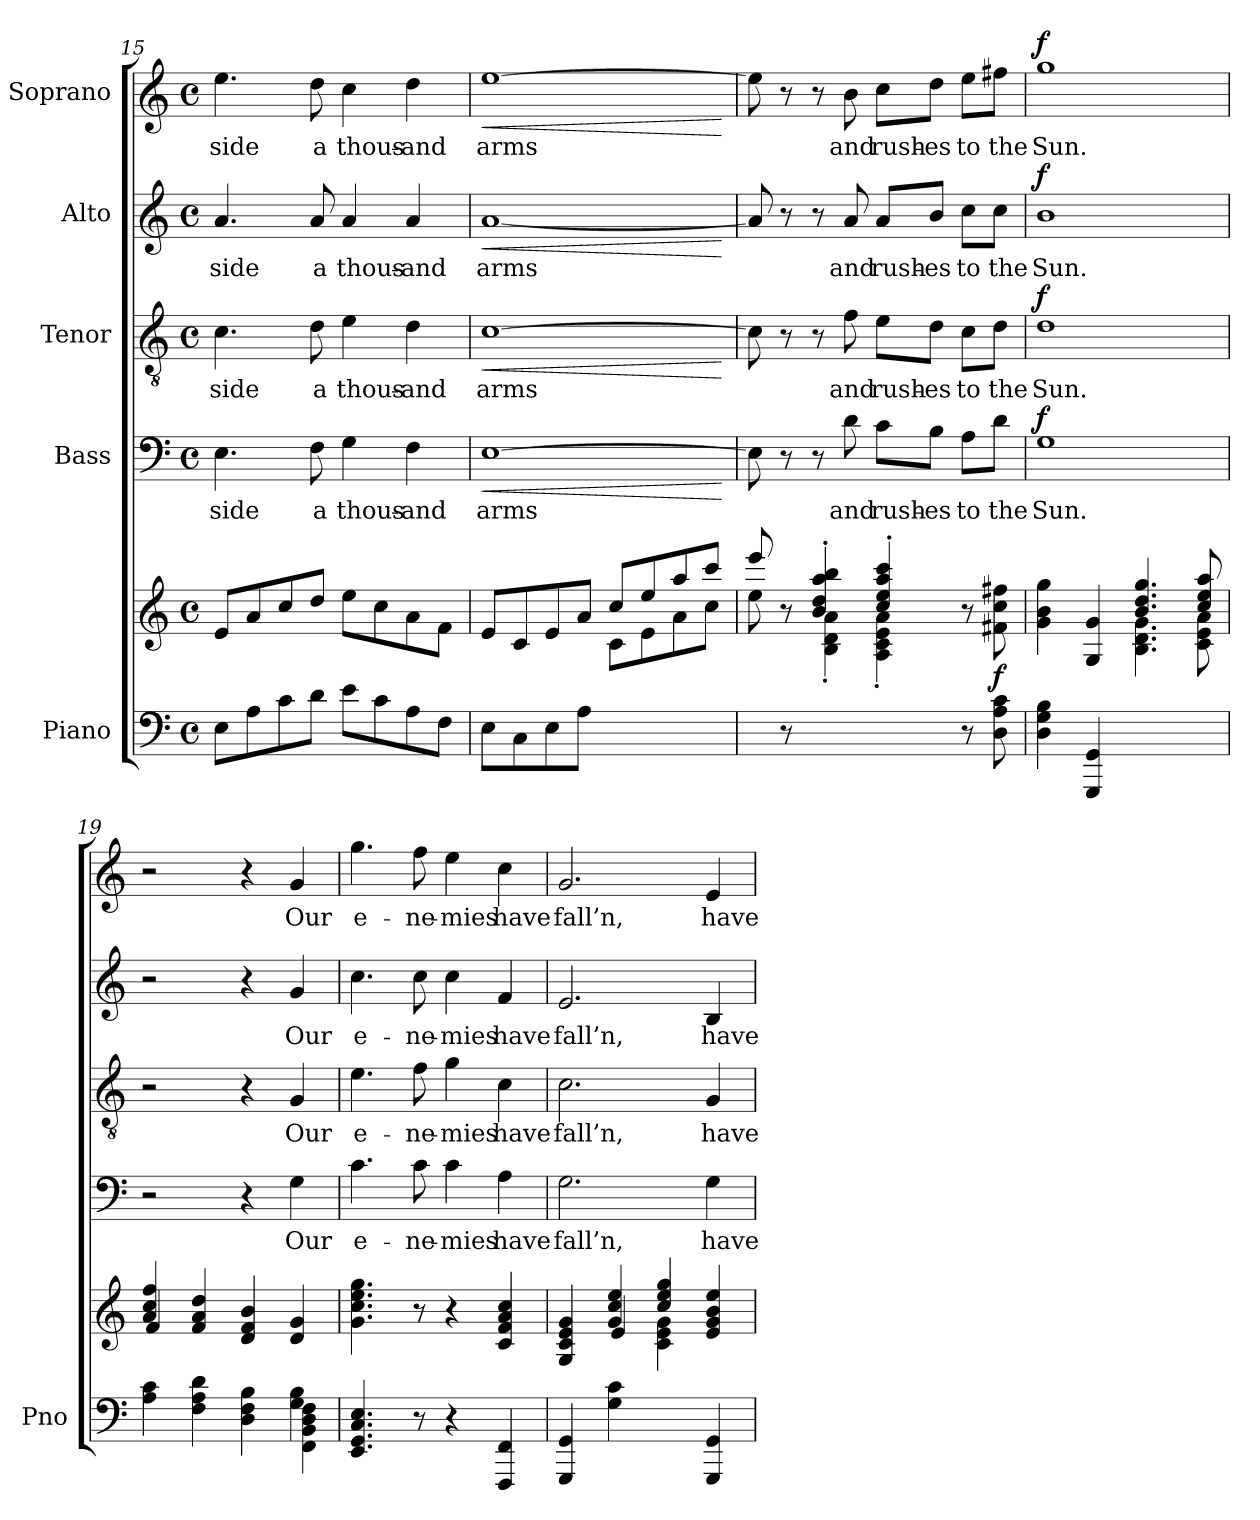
**kern	**kern	**dynam	**kern	**text	**dynam	**kern	**text	**dynam	**kern	**text	**dynam	**kern	**text	**dynam
*part5	*part5	*part5	*part4	*part4	*part4	*part3	*part3	*part3	*part2	*part2	*part2	*part1	*part1	*part1
*staff6	*staff5	*staff5/6	*staff4	*staff4	*staff4	*staff3	*staff3	*staff3	*staff2	*staff2	*staff2	*staff1	*staff1	*staff1
*I"Piano	*	*	*I"Bass	*	*	*I"Tenor	*	*	*I"Alto	*	*	*I"Soprano	*	*
*I'Pno	*	*	*	*	*	*	*	*	*	*	*	*	*	*
*clefF4	*clefG2	*	*clefF4	*	*	*clefGv2	*	*	*clefG2	*	*	*clefG2	*	*
*k[]	*k[]	*	*k[]	*	*	*k[]	*	*	*k[]	*	*	*k[]	*	*
*M4/4	*M4/4	*	*M4/4	*	*	*M4/4	*	*	*M4/4	*	*	*M4/4	*	*
*met(c)	*met(c)	*	*met(c)	*	*	*met(c)	*	*	*met(c)	*	*	*met(c)	*	*
=15	=15	=15	=15	=15	=15	=15	=15	=15	=15	=15	=15	=15	=15	=15
8E\L	8e/L	.	4.E\	side	.	4.c\	side	.	4.a/	side	.	4.ee\	side	.
8A\	8a/	.	.	.	.	.	.	.	.	.	.	.	.	.
8c\	8cc/	.	.	.	.	.	.	.	.	.	.	.	.	.
8d\J	8dd/J	.	8F\	a	.	8d\	a	.	8a/	a	.	8dd\	a	.
8e\L	8ee\L	.	4G\	thous-	.	4e\	thous-	.	4a/	thous-	.	4cc\	thous-	.
8c\	8cc\	.	.	.	.	.	.	.	.	.	.	.	.	.
8A\	8a\	.	4F\	-and	.	4d\	-and	.	4a/	-and	.	4dd\	-and	.
8F\J	8f\J	.	.	.	.	.	.	.	.	.	.	.	.	.
=16	=16	=16	=16	=16	=16	=16	=16	=16	=16	=16	=16	=16	=16	=16
*	*^	*	*	*	*	*	*	*	*	*	*	*	*	*
!	!	!	!	!	!	!LO:HP:b	!	!	!LO:HP:b	!	!	!LO:HP:b	!	!	!LO:HP:b
8E\L	8e/L	2ryy	.	[1E	arms	<	[1c	arms	<	[1a	arms	<	[1ee	arms	<
8C\	8c/	.	.	.	.	.	.	.	.	.	.	.	.	.	.
8E\	8e/	.	.	.	.	.	.	.	.	.	.	.	.	.	.
8A\J	8a/J	.	.	.	.	.	.	.	.	.	.	.	.	.	.
2ryy	8cc/L	8c\L	.	.	.	.	.	.	.	.	.	.	.	.	.
.	8ee/	8e\	.	.	.	.	.	.	.	.	.	.	.	.	.
.	8aa/	8a\	.	.	.	.	.	.	.	.	.	.	.	.	.
.	8ccc/J	8cc\J	.	.	.	.	.	.	.	.	.	.	.	.	.
*	*v	*v	*	*	*	*	*	*	*	*	*	*	*	*	*
.	.	.	.	.	[	.	.	[	.	.	[	.	.	[
=17	=17	=17	=17	=17	=17	=17	=17	=17	=17	=17	=17	=17	=17	=17
*	*^	*	*	*	*	*	*	*	*	*	*	*	*	*
8ryy	8eee/	8ee\	.	8E\]	.	.	8c\]	.	.	8a/]	.	.	8ee\]	.	.
8r	8r	8ryy	.	8r	.	.	8r	.	.	8r	.	.	8r	.	.
2ryy	4b/'> 4dd/'> 4aa/'> 4bb/'>	4B\'< 4d\'< 4a\'<	.	8r	.	.	8r	.	.	8r	.	.	8r	.	.
.	.	.	.	8d\	and	.	8f\	and	.	8a/	and	.	8b\	and	.
.	4cc/'> 4ee/'> 4aa/'> 4ccc/'>	4A\'< 4c\'< 4e\'< 4a\'<	.	8c\L	rush-	.	8e\L	rush-	.	8a/L	rush-	.	8cc\L	rush-	.
.	.	.	.	8B\J	-es	.	8d\J	-es	.	8b/J	-es	.	8dd\J	-es	.
8r	8r	4ryy	.	8A\L	to	.	8c\L	to	.	8cc\L	to	.	8ee\L	to	.
!	!	!	!LO:DY:b	!	!	!	!	!	!	!	!	!	!	!	!
8D\ 8A\ 8c\	8f#X\ 8cc\ 8ff#X\	.	f	8d\J	the	.	8d\J	the	.	8cc\J	the	.	8ff#X\J	the	.
=18	=18	=18	=18	=18	=18	=18	=18	=18	=18	=18	=18	=18	=18	=18	=18
!	!	!	!	!	!	!LO:DY:a	!	!	!LO:DY:a	!	!	!LO:DY:a	!	!	!LO:DY:a
4D\ 4G\ 4B\	4g\ 4b\ 4gg\	2ryy	.	1G	Sun.	f	1d	Sun.	f	1b	Sun.	f	1gg	Sun.	f
4GGG/ 4GG/	4G/ 4g/	.	.	.	.	.	.	.	.	.	.	.	.	.	.
2ryy	4.b/ 4.dd/ 4.gg/	4.B\ 4.d\ 4.g\	.	.	.	.	.	.	.	.	.	.	.	.	.
.	8cc/ 8ee/ 8aa/	8c\ 8e\ 8a\	.	.	.	.	.	.	.	.	.	.	.	.	.
=19	=19	=19	=19	=19	=19	=19	=19	=19	=19	=19	=19	=19	=19	=19	=19
*^	*	*	*	*	*	*	*	*	*	*	*	*	*	*	*
2.ryy	4A\ 4c\	4a/ 4cc/ 4ff/	4f/	.	2r	.	.	2r	.	.	2r	.	.	2r	.	.
.	4F\ 4A\ 4d\	4f/ 4a/ 4dd/	2.ryy	.	.	.	.	.	.	.	.	.	.	.	.	.
.	4D\ 4F\ 4B\	4d/ 4f/ 4b/	.	.	4r	.	.	4r	.	.	4r	.	.	4r	.	.
4G\ 4B\	4FF\ 4BB\ 4D\ 4F\	4d/ 4g/	.	.	4G\	Our	.	4G/	Our	.	4g/	Our	.	4g/	Our	.
*v	*v	*	*	*	*	*	*	*	*	*	*	*	*	*	*	*
*	*v	*v	*	*	*	*	*	*	*	*	*	*	*	*	*
=20	=20	=20	=20	=20	=20	=20	=20	=20	=20	=20	=20	=20	=20	=20
4.EE/ 4.GG/ 4.C/ 4.E/	4.g\ 4.cc\ 4.ee\ 4.gg\	.	4.c\	e-	.	4.e\	e-	.	4.cc\	e-	.	4.gg\	e-	.
8r	8r	.	8c\	-ne-	.	8f\	-ne-	.	8cc\	-ne-	.	8ff\	-ne-	.
4r	4r	.	4c\	-mies	.	4g\	-mies	.	4cc\	-mies	.	4ee\	-mies	.
4FFF/ 4FF/	4c/ 4f/ 4a/ 4cc/	.	4A\	have	.	4c\	have	.	4f/	have	.	4cc\	have	.
=21	=21	=21	=21	=21	=21	=21	=21	=21	=21	=21	=21	=21	=21	=21
*^	*^	*	*	*	*	*	*	*	*	*	*	*	*	*
4GGG/ 4GG/	4ryy	4G/ 4c/ 4e/ 4g/	4ryy	.	2.G\	fall’n,	.	2.c\	fall’n,	.	2.e/	fall’n,	.	2.g/	fall’n,	.
2ryy	4G\ 4c\	4g/ 4cc/ 4ee/	4e/	.	.	.	.	.	.	.	.	.	.	.	.	.
.	2ryy	4cc/ 4ee/ 4gg/	4c\ 4e\ 4g\	.	.	.	.	.	.	.	.	.	.	.	.	.
4GGG/ 4GG/	.	4e/ 4g/ 4b/ 4ee/	4ryy	.	4G\	have	.	4G/	have	.	4B/	have	.	4e/	have	.
*v	*v	*	*	*	*	*	*	*	*	*	*	*	*	*	*	*
*	*v	*v	*	*	*	*	*	*	*	*	*	*	*	*	*
=	=	=	=	=	=	=	=	=	=	=	=	=	=	=
*-	*-	*-	*-	*-	*-	*-	*-	*-	*-	*-	*-	*-	*-	*-
